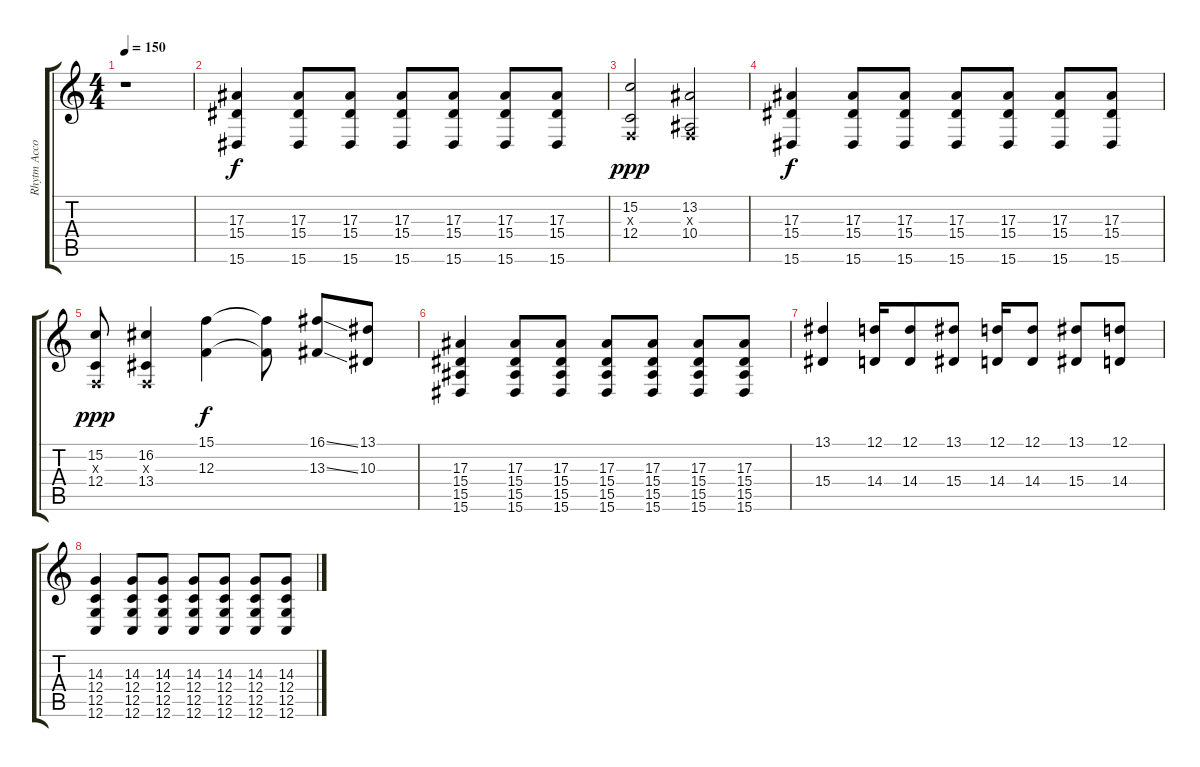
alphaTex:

\track ("Rhytm Accordion" "Rhytm Acco") {instrument tangoaccordion}
\staff {score tabs}
\tuning (D4 A3 F3 C3 G2 C2) {hide}
\ts (4 4)
\tempo 150
\clef g2
\ks c
r.1{dy f instrument tangoaccordion} |
(17.3 15.4 15.6).4 (17.3 15.4 15.6).8 (17.3 15.4 15.6).8 (17.3 15.4 15.6).8 (17.3 15.4 15.6).8 (17.3 15.4 15.6).8 (17.3 15.4 15.6).8 |
(15.2 0.3{x} 12.4).2{dy ppp} (13.2 0.3{x} 10.4).2 |
(17.3 15.4 15.6).4{dy f} (17.3 15.4 15.6).8 (17.3 15.4 15.6).8 (17.3 15.4 15.6).8 (17.3 15.4 15.6).8 (17.3 15.4 15.6).8 (17.3 15.4 15.6).8 |
(15.2 0.3{x} 12.4).8{dy ppp} (16.2 0.3{x} 13.4).4 (15.1 12.3).4{dy f} (15.1{t} 12.3{t}).8 (16.1{ss} 13.3{ss}).8 (13.1 10.3).8 |
(17.3 15.4 15.5 15.6).4 (17.3 15.4 15.5 15.6).8 (17.3 15.4 15.5 15.6).8 (17.3 15.4 15.5 15.6).8 (17.3 15.4 15.5 15.6).8 (17.3 15.4 15.5 15.6).8 (17.3 15.4 15.5 15.6).8 |
(13.1 15.4).4 (12.1 14.4).16 (12.1 14.4).8 (13.1 15.4).8 (12.1 14.4).16 (12.1 14.4).8 (13.1 15.4).8 (12.1 14.4).8 |
(14.3 12.4 12.5 12.6).4 (14.3 12.4 12.5 12.6).8 (14.3 12.4 12.5 12.6).8 (14.3 12.4 12.5 12.6).8 (14.3 12.4 12.5 12.6).8 (14.3 12.4 12.5 12.6).8 (14.3 12.4 12.5 12.6).8
